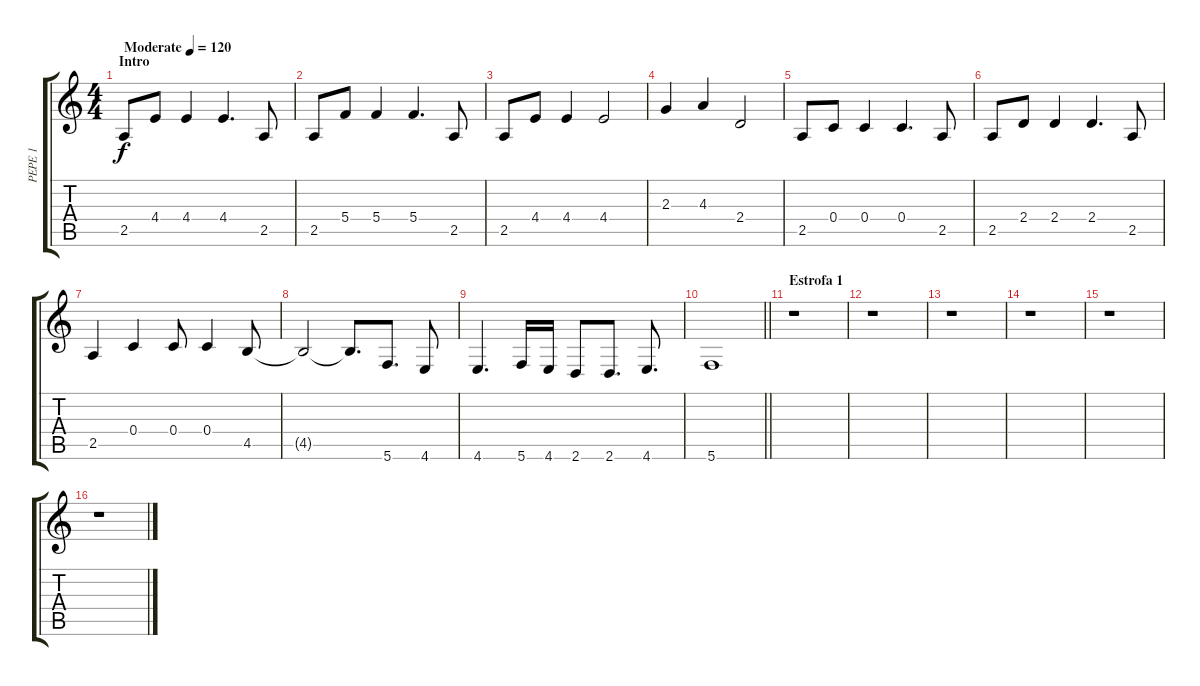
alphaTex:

\track ("PEPE 1" "PEPE 1") {instrument distortionguitar}
\staff {score tabs}
\tuning (D4 A3 F3 C3 G2 C2) {hide}
\ts (4 4)
\section ("" "Intro")
\tempo (120 "Moderate")
\clef g2
\ks c
2.5.8{dy f instrument distortionguitar} 4.4.8 4.4.4 4.4.4{d} 2.5.8 |
2.5.8 5.4.8 5.4.4 5.4.4{d} 2.5.8 |
2.5.8 4.4.8 4.4.4 4.4.2 |
2.3.4 4.3.4 2.4.2 |
2.5.8 0.4.8 0.4.4 0.4.4{d} 2.5.8 |
2.5.8 2.4.8 2.4.4 2.4.4{d} 2.5.8 |
2.5.4 0.4.4 0.4.8 0.4.4 4.5.8 |
4.5{t}.2 4.5{t}.8{d} 5.6.8{d} 4.6.8 |
4.6.4{d} 5.6.16 4.6.16 2.6.8 2.6.8{d} 4.6.8{d} |
\barLineRight lightlight
5.6.1 |
\section ("" "Estrofa 1")
r.1 |
r.1 |
r.1 |
r.1 |
r.1 |
r.1
